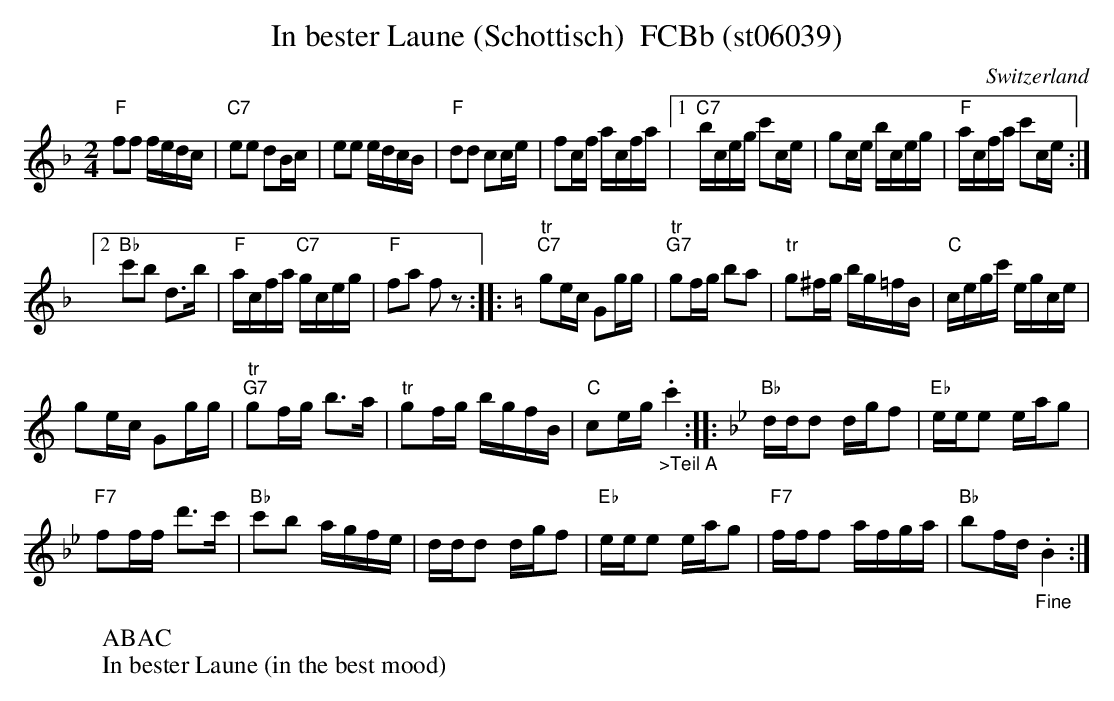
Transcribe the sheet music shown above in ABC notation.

X:1
T: In bester Laune (Schottisch)  FCBb (st06039)
O:Switzerland
M:2/4
L:1/16
K:F major
"F"f2f2 fedc | "C7"e2e2 d2Bc | e2e2 edcB | "F"d2d2 c2ce | f2cf acfa  |1 "C7"bceg c'2ce | g2ce bceg | "F"acfa c'2ce :|2
"Bb"c'2b2 d3b | "F"acfa "C7"gceg | "F"f2a2 f2z2 :: [K:C] "tr""C7"g2ec G2gg | "tr""G7"g2fg b2a2 | "tr"g2^fg bg=fB | "C"cegc' egce |
g2ec G2gg | "tr""G7"g2fg b3a |  "tr"g2fg bgfB | "C"c2eg "_>Teil A".c'4 :: [K:Bb] "Bb"ddd2 dgf2 | "Eb"eee2 eag2 |
"F7"f2ff d'3c' | "Bb"c'2b2 agfe | ddd2 dgf2 | "Eb"eee2 eag2 | "F7"fff2 afga | "Bb"b2fd "_Fine".B4 :|
W:ABAC
W: In bester Laune (in the best mood)
